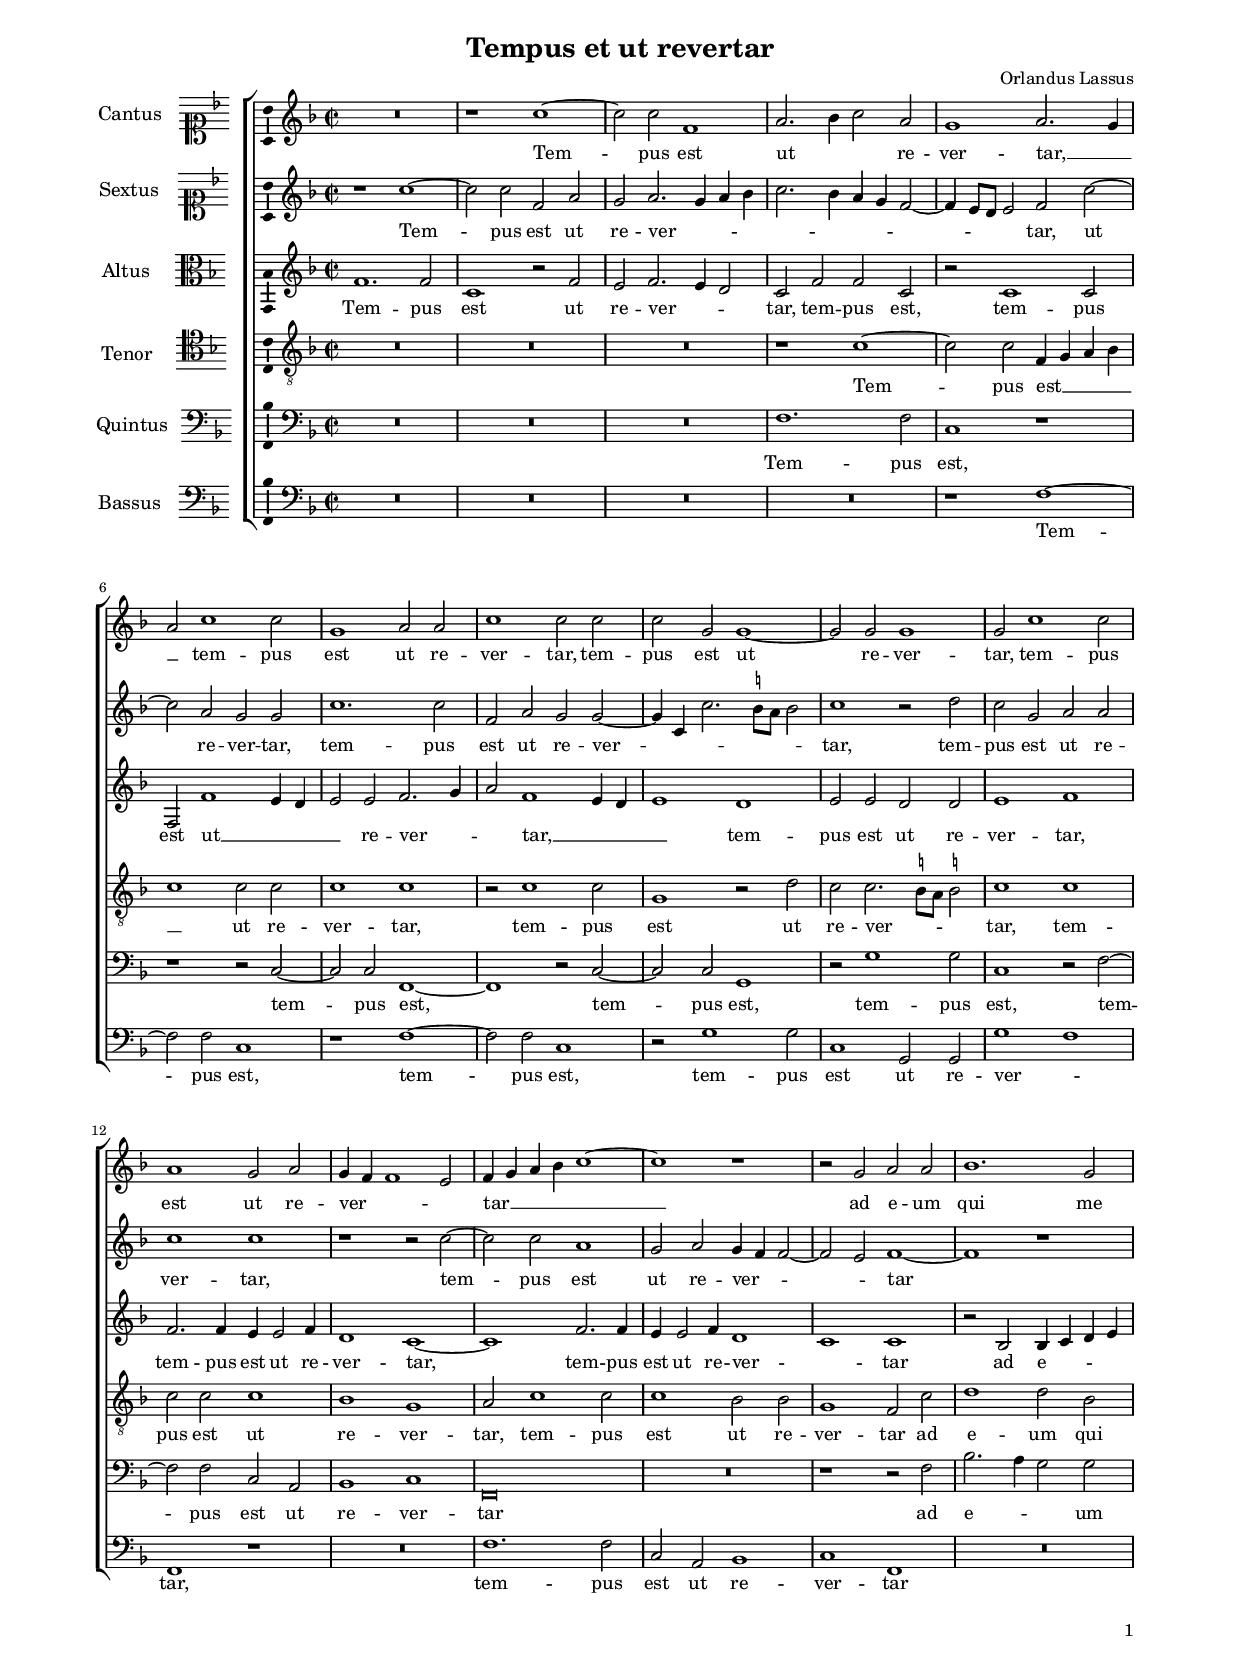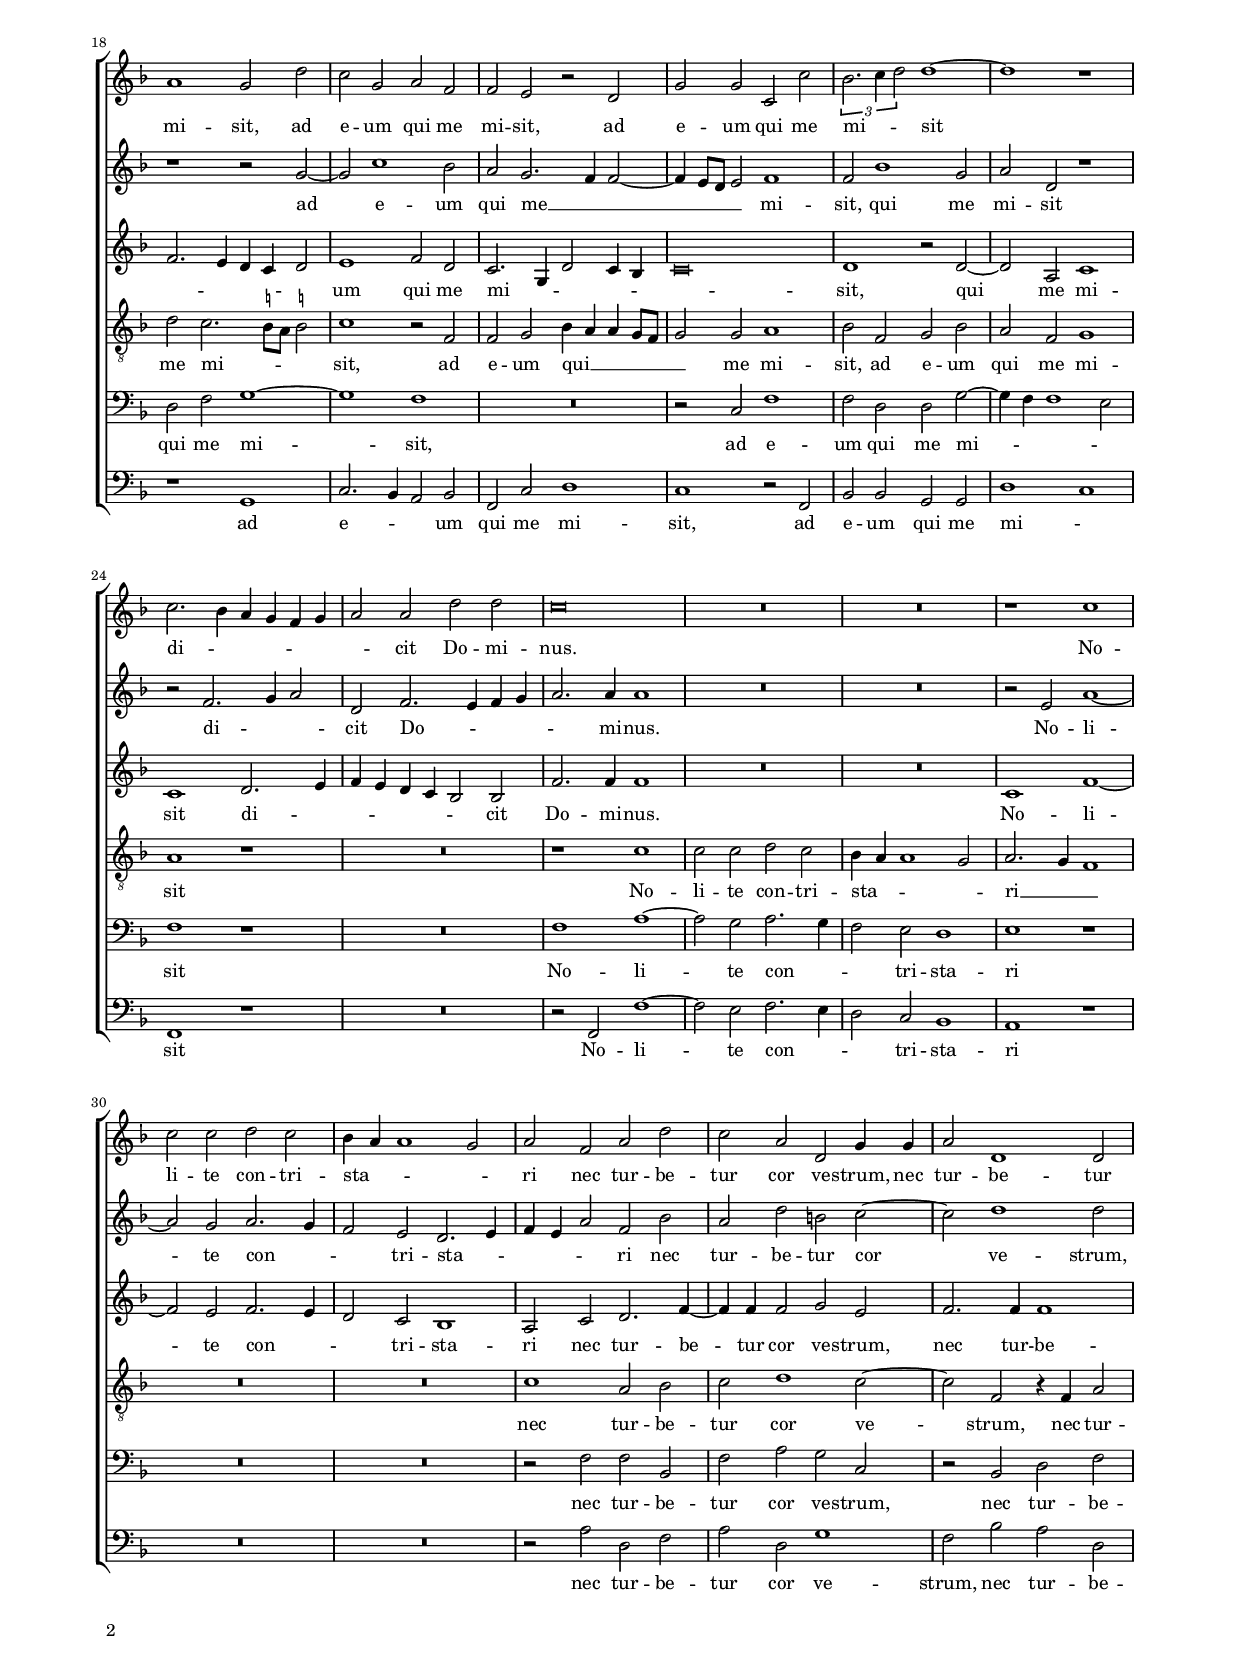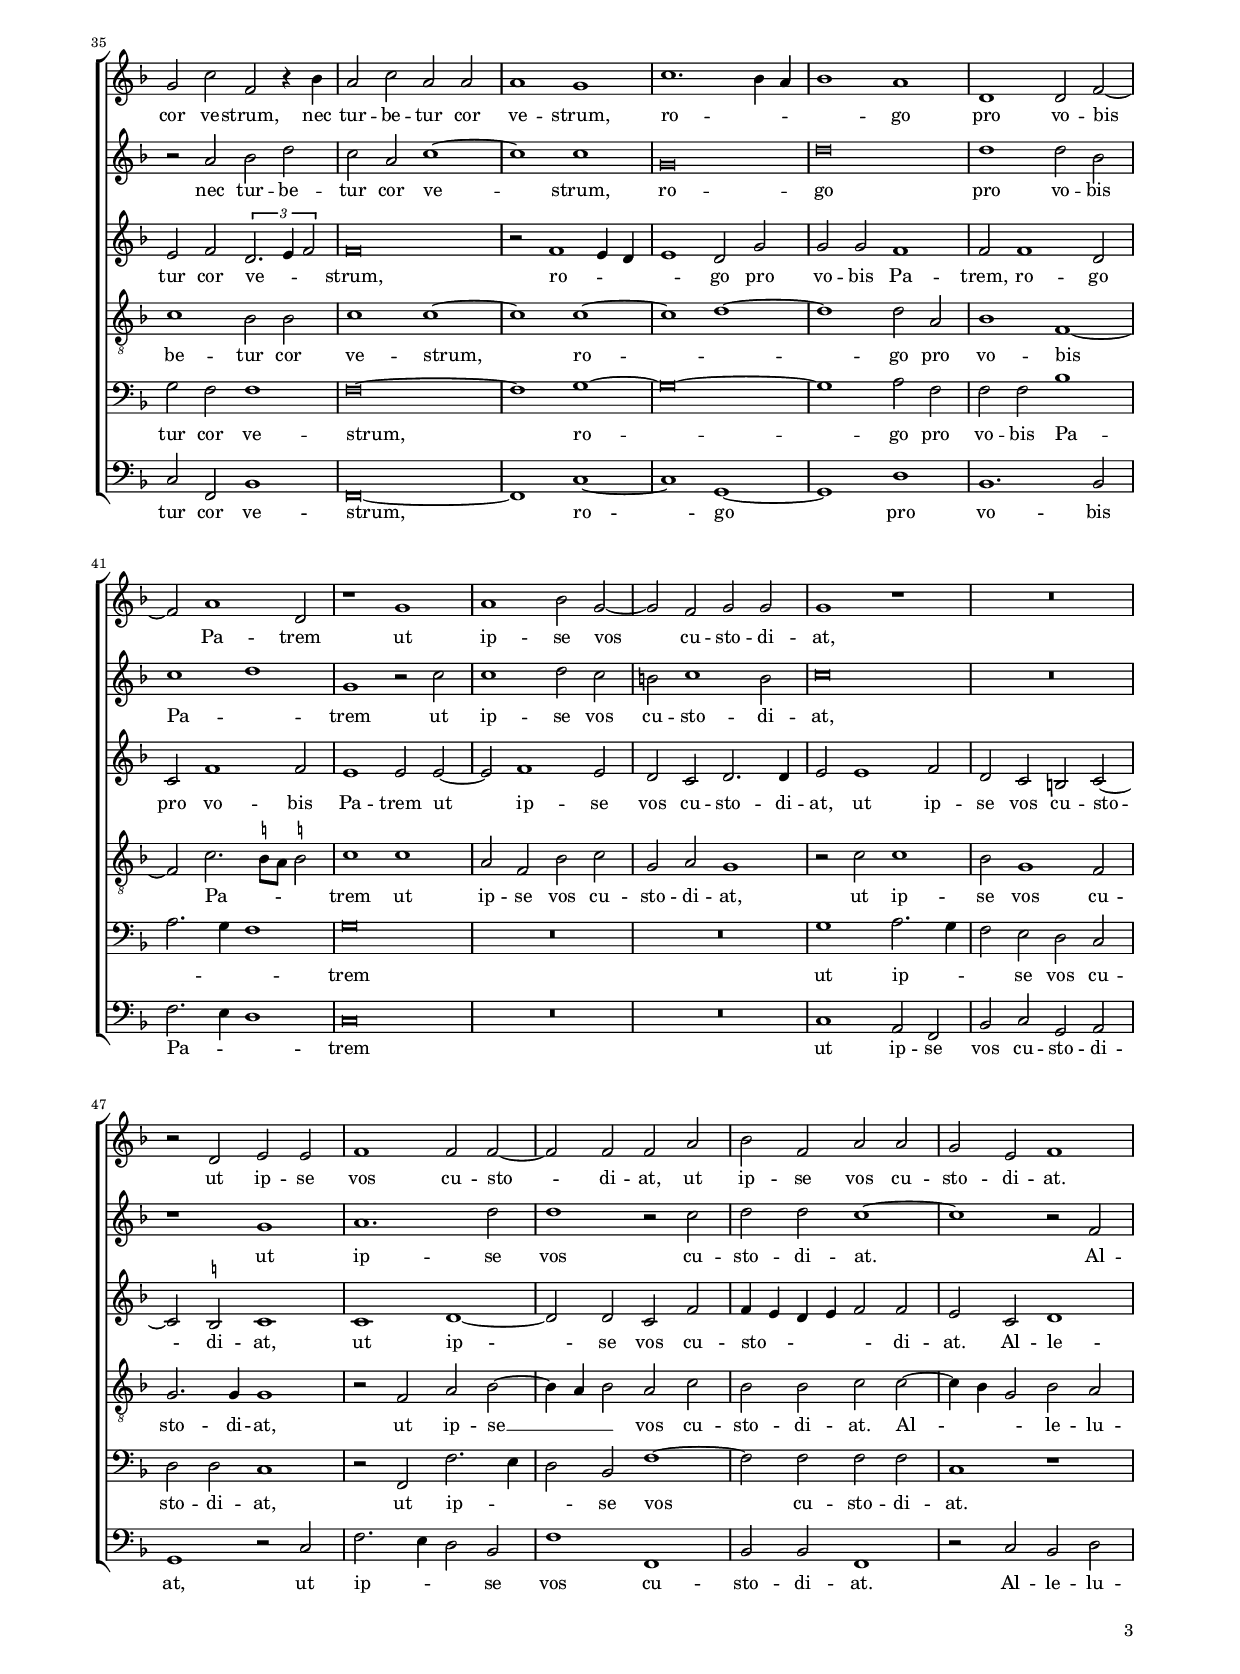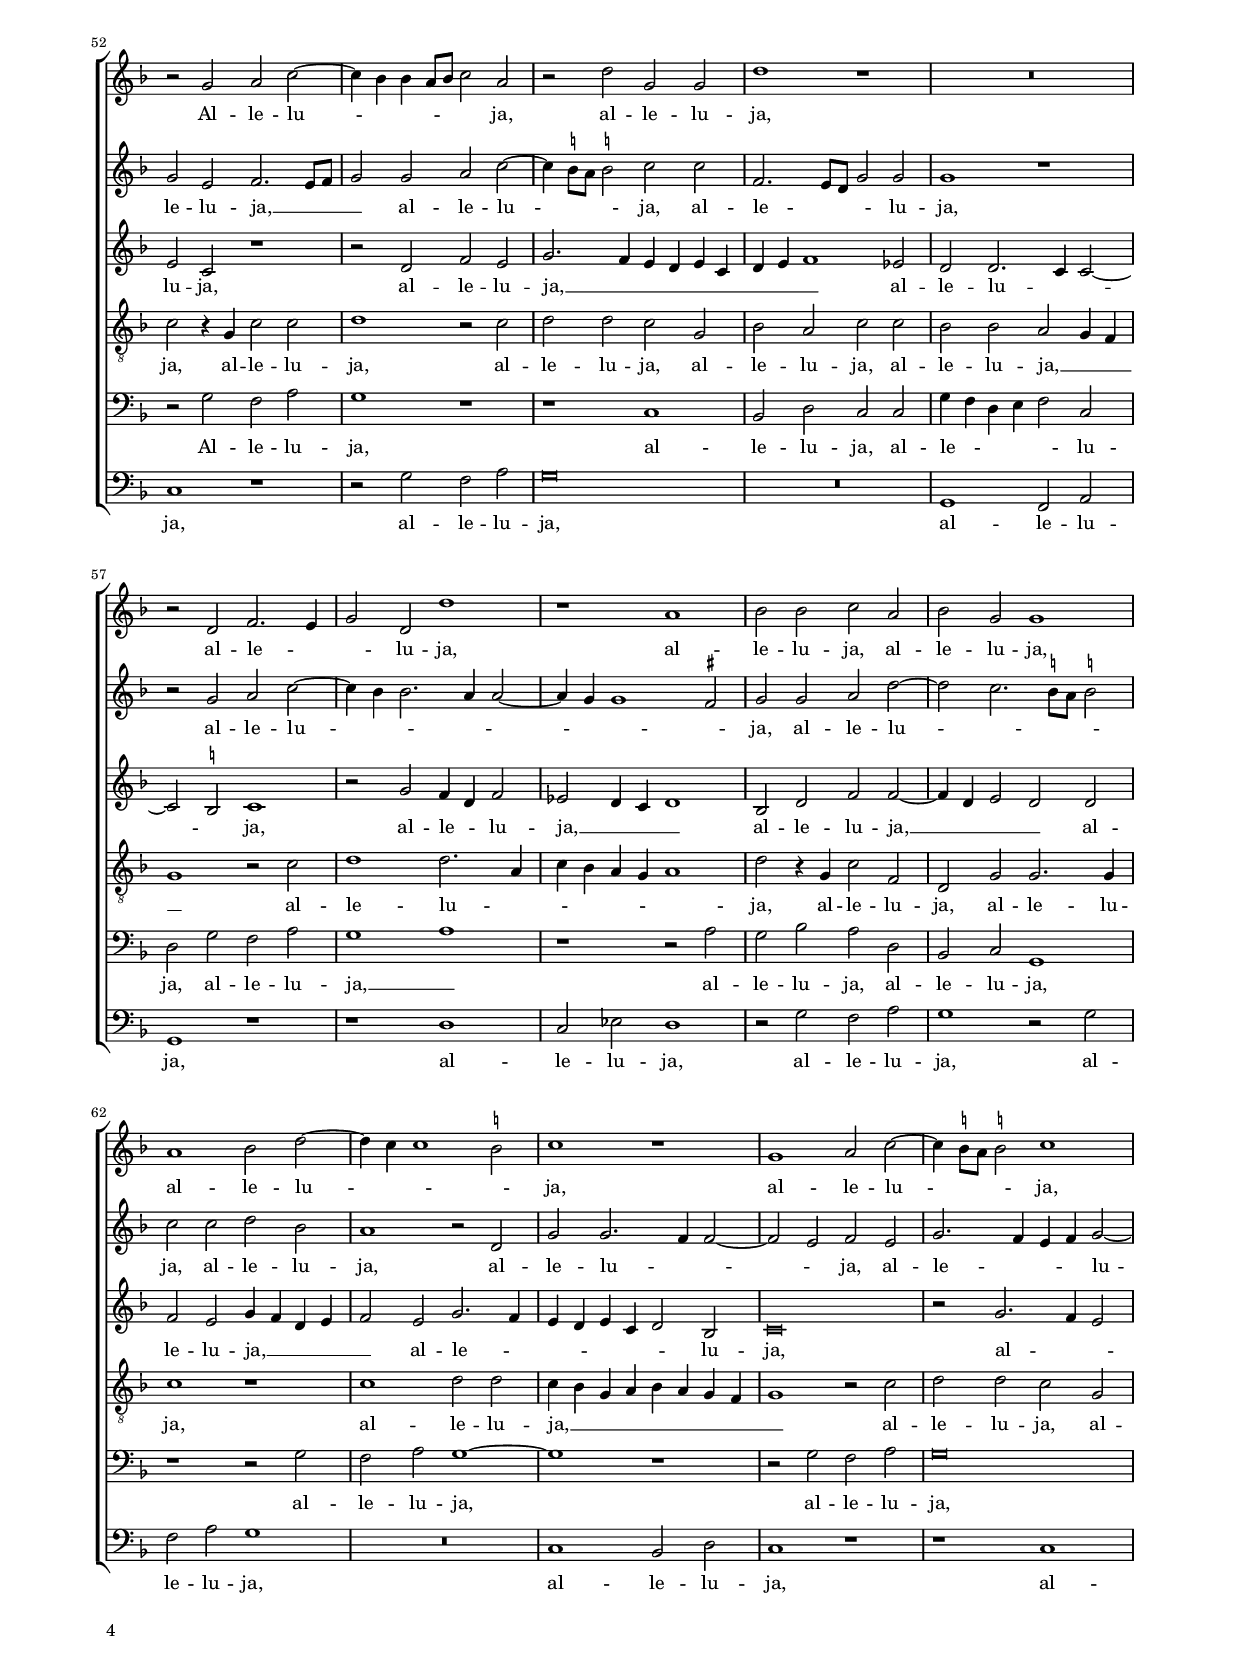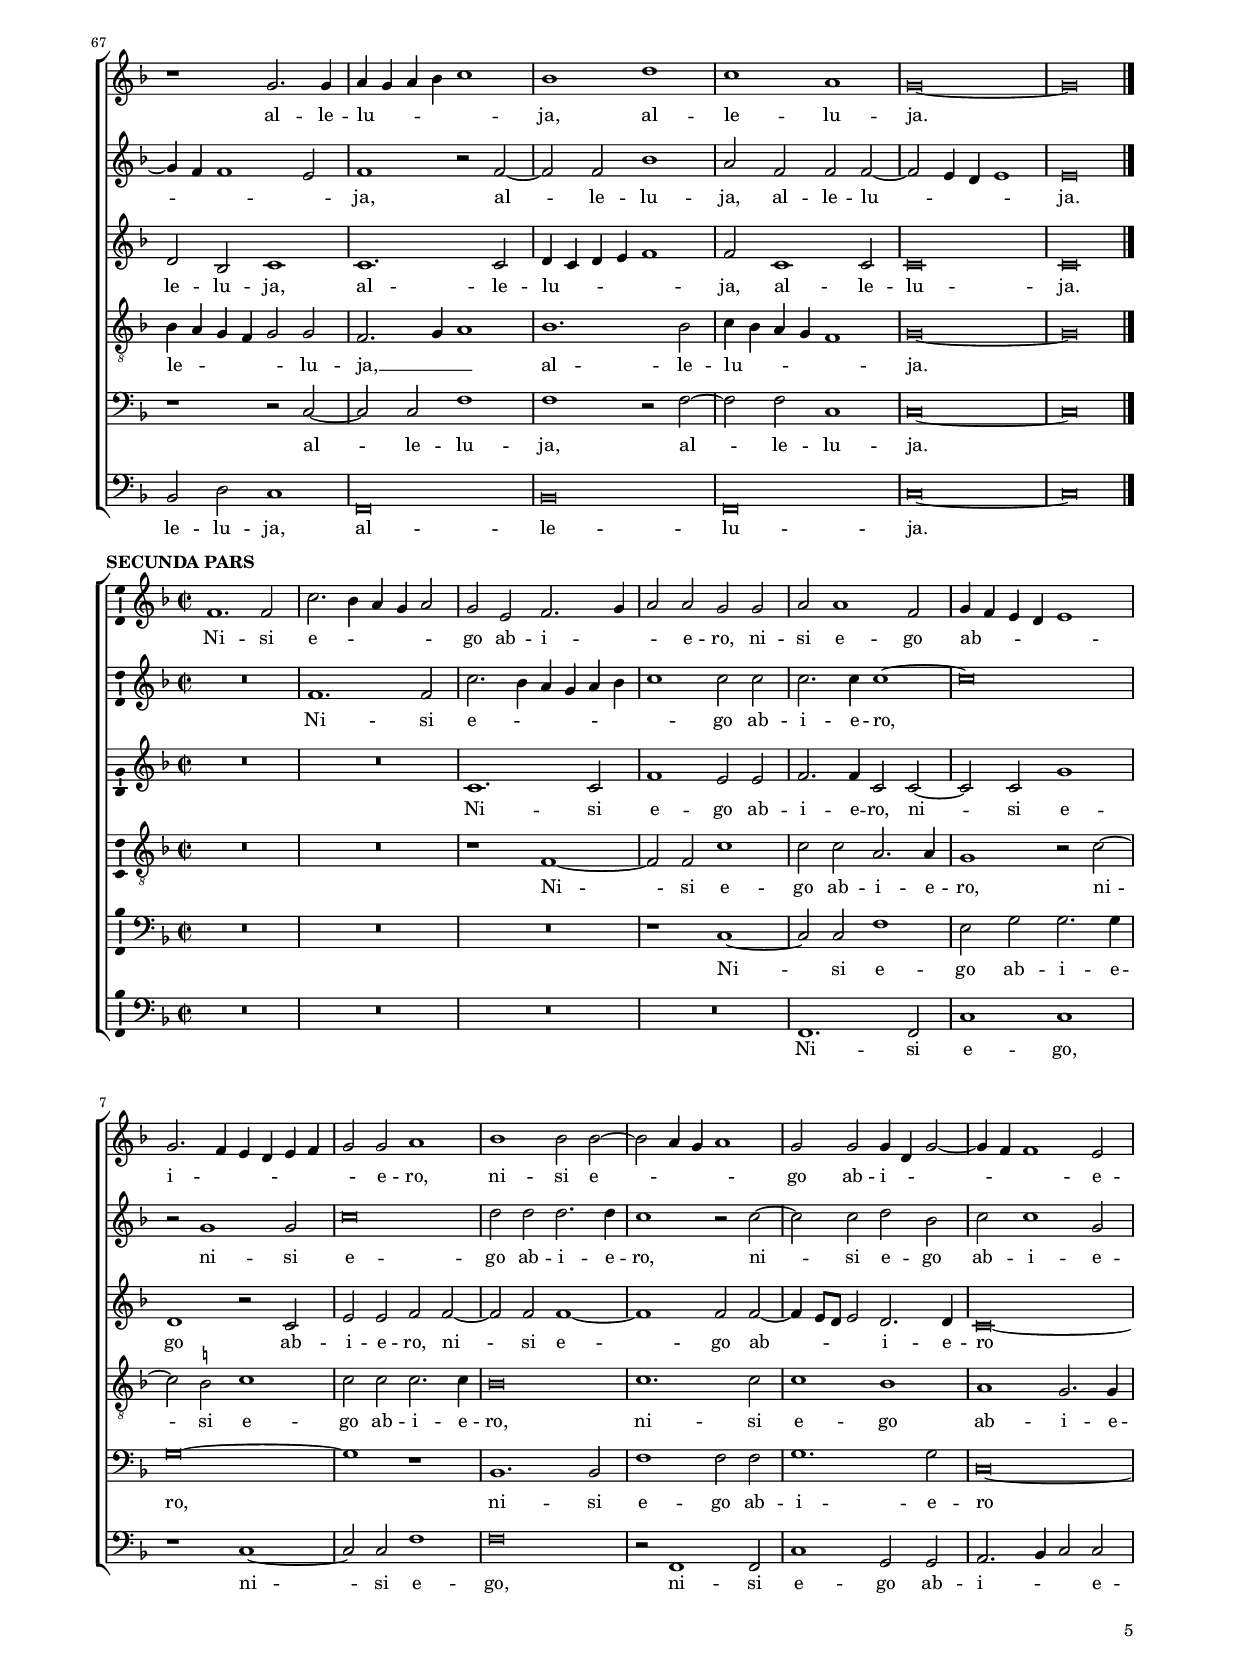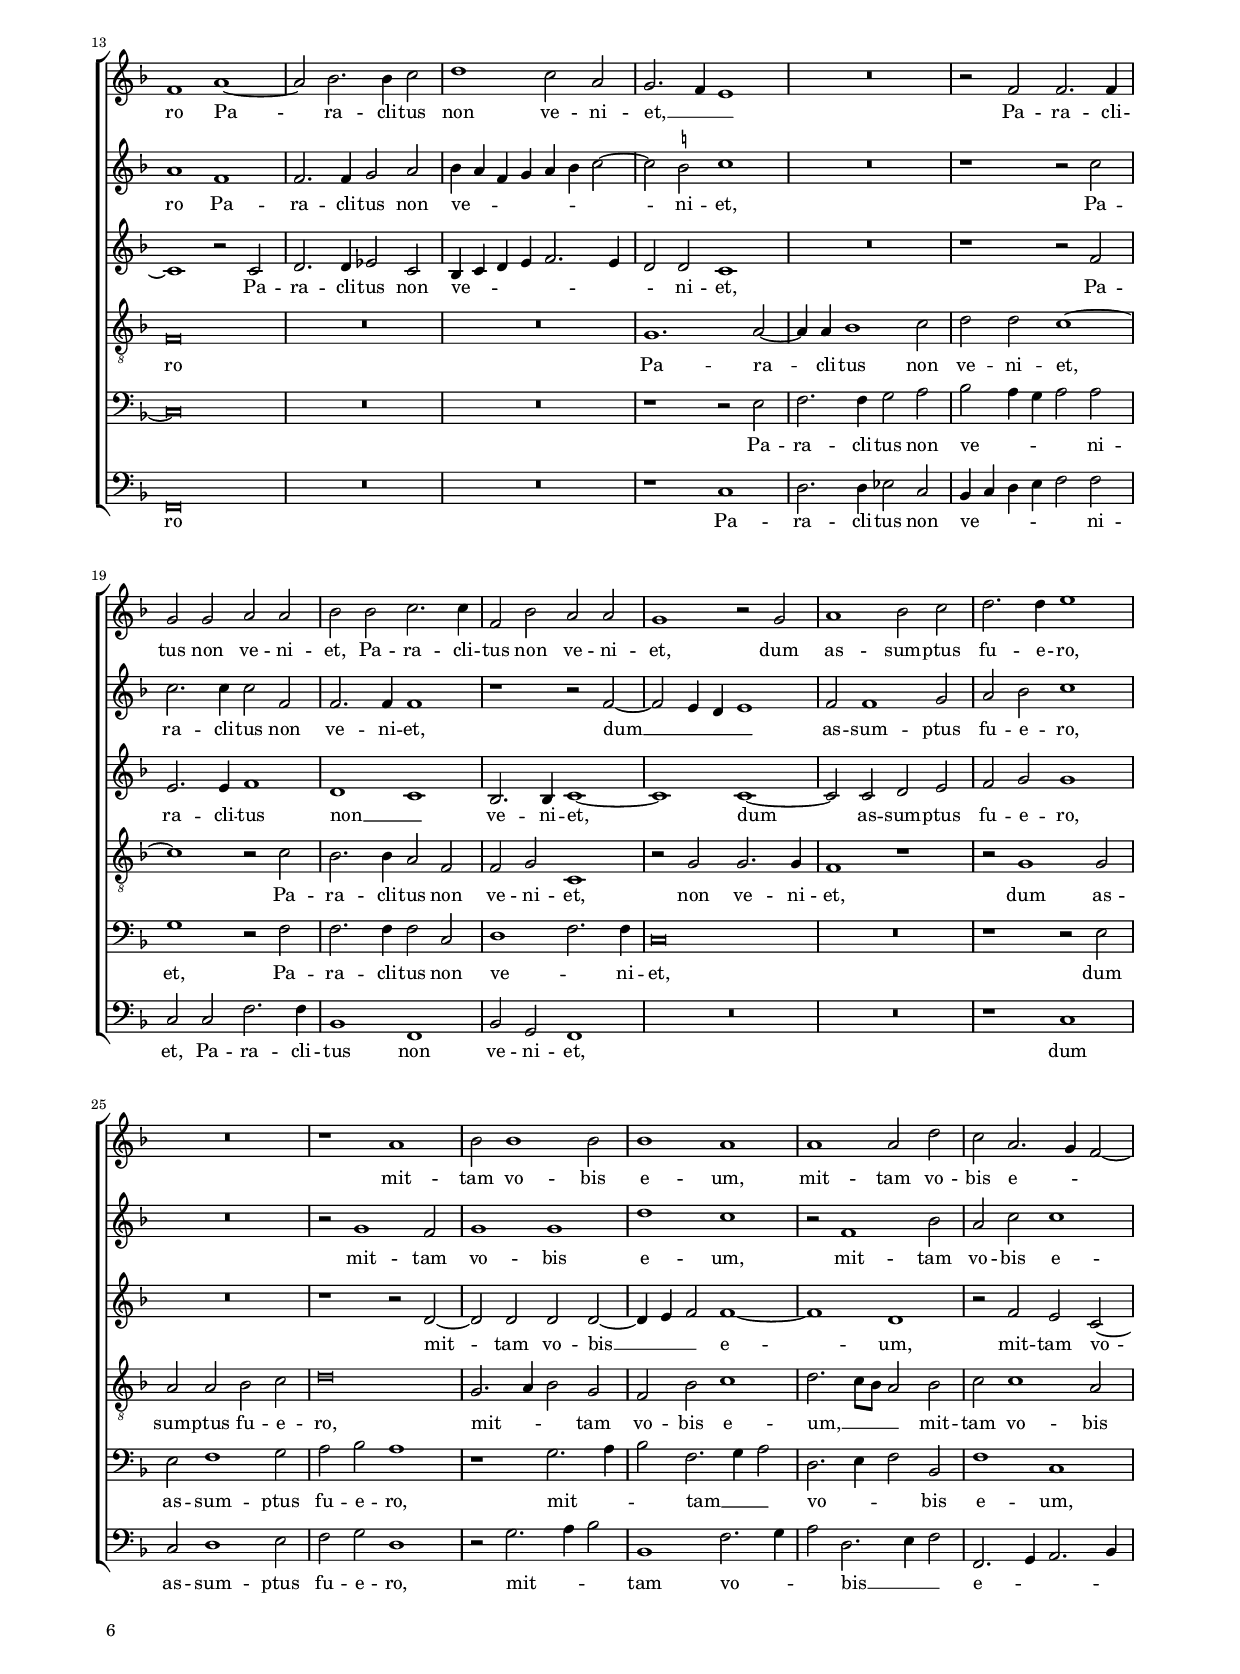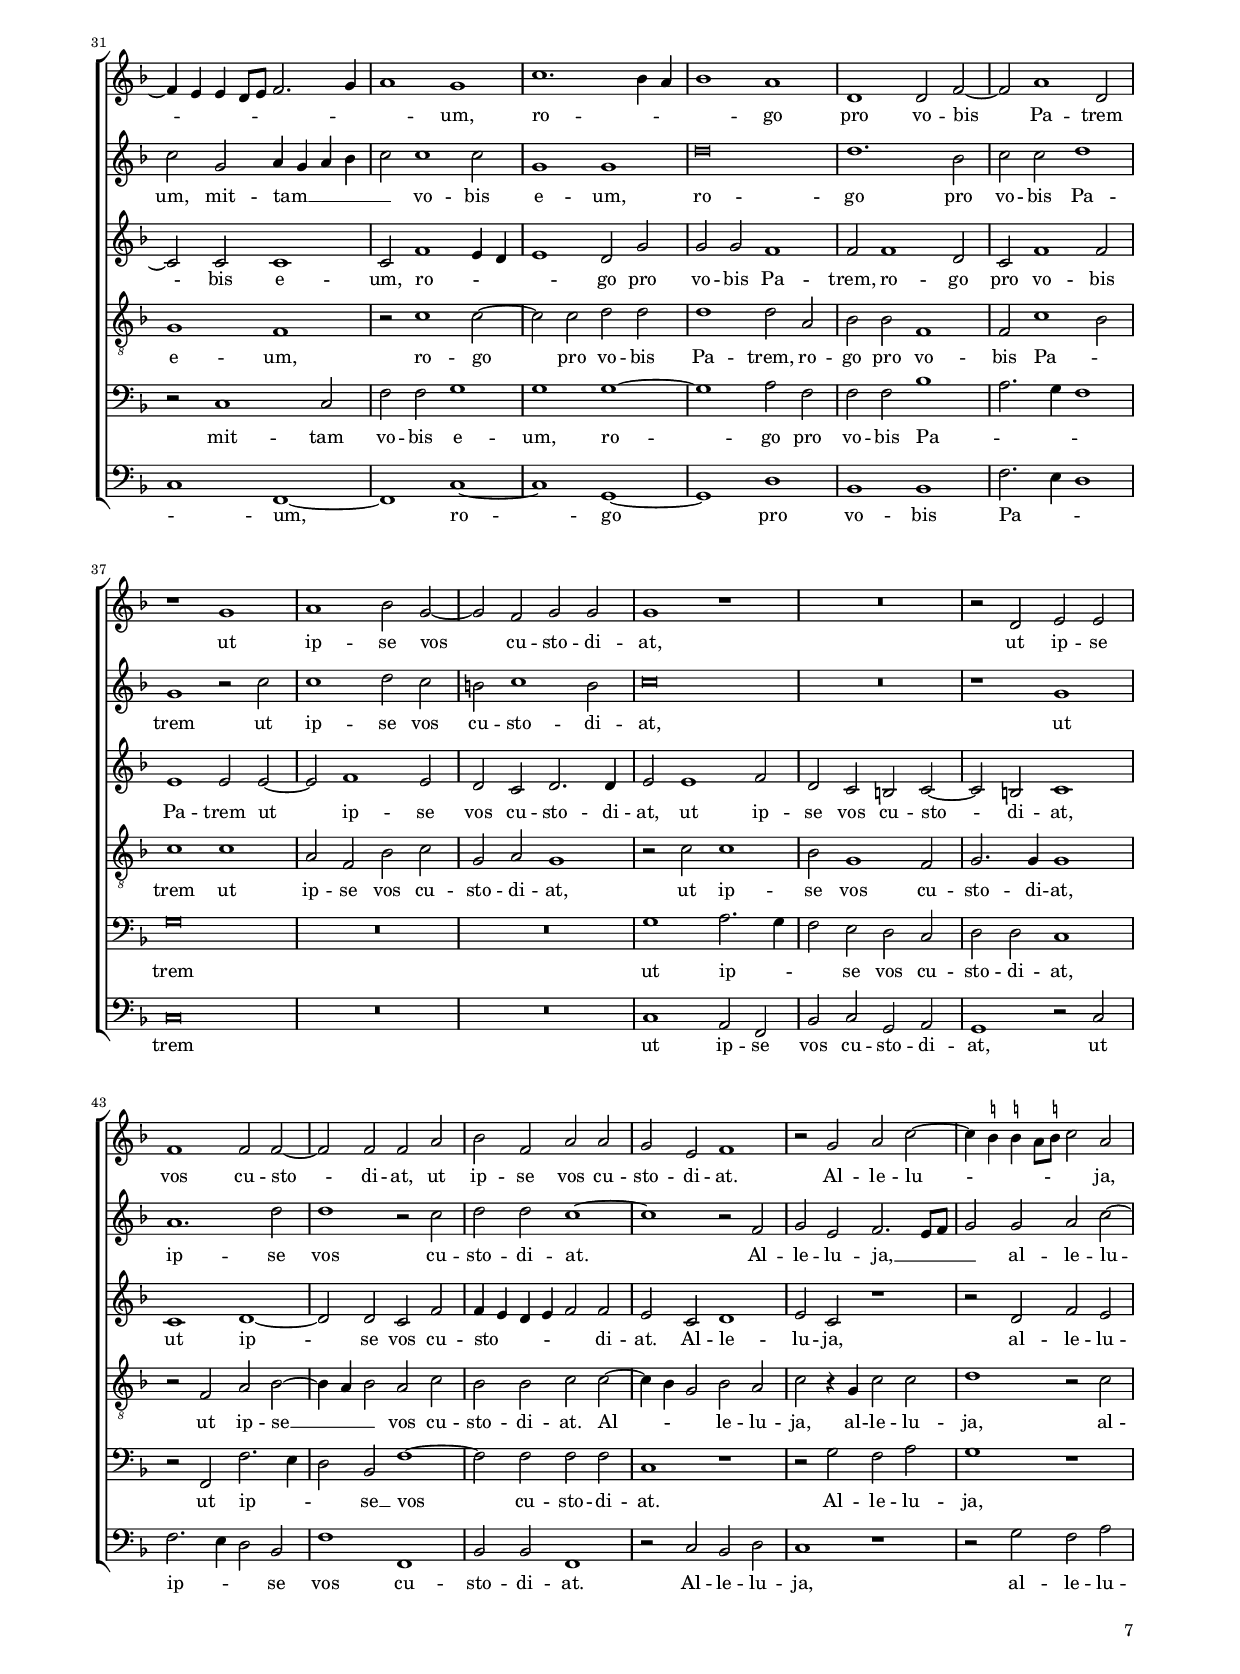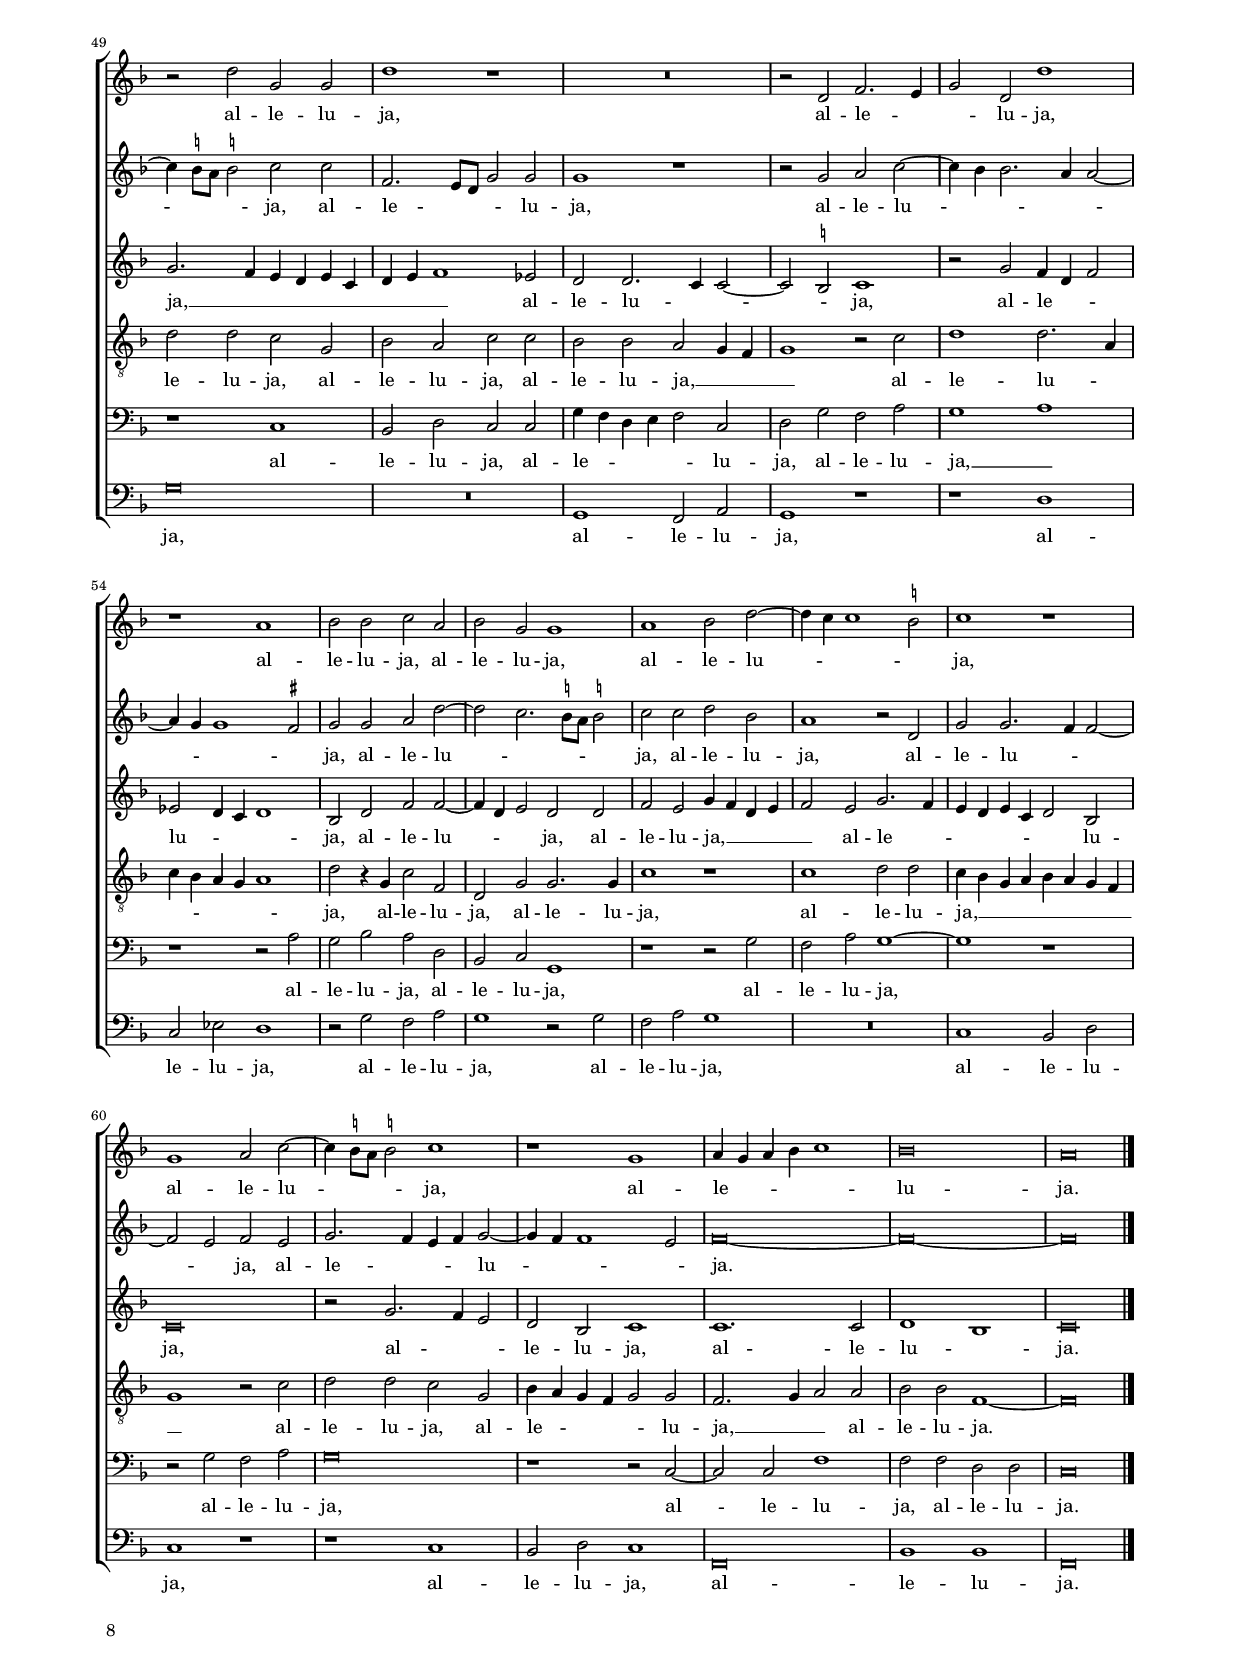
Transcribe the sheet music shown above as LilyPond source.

\header
{
  title="Tempus et ut revertar"
  composer="Orlandus Lassus"
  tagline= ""
}

\version "2.20.0"
\include "deutsch.ly"
#(set-global-staff-size 15)
#(ly:set-option 'point-and-click #f)

	
	ficta = { \once \set suggestAccidentals = ##t }
	
	forget = #(define-music-function (music) (ly:music?) #{
		\accidentalStyle forget
		$music
		\accidentalStyle default
		#})
    
    m = \melisma
    me = \melismaEnd


\paper
	{
    top-margin = 1.5 \cm
	bottom-margin = 1 \cm
	left-margin = 1.8 \cm
	right-margin = 1.8 \cm
	ragged-bottom = ##f
	ragged-last-bottom = ##t
	print-page-number = ##f
	system-system-spacing = #'((basic-distance . 17) (minimum-distance . 14) (padding . 5) (strechability . 250))
    oddFooterMarkup=\markup   \fill-line { "" \fromproperty #'page:page-number-string }
    evenFooterMarkup=\markup  \fill-line { \fromproperty #'page:page-number-string "" }
    last-bottom-spacing = #'((basic-distance . 12) (minimum-distance . 7) (padding . 4))
	systems-per-page = 3
%    page-count = 8
%	min-systems-per-page = 3
	}

global = {
	\key f \major
	\time 2/2 \set Score.measureLength = #(ly:make-moment 2/1)
	\skip 1*144 \bar "|."
	}
	

incipitcantus = \markup { \score {
	{
	\set Staff.instrumentName = \markup { \fontsize #1 "Cantus" }
	\key f \major
	\clef soprano
	s4 \bar ""
	}
	\layout  {
	raggedright = ##t
	indent = 1.6 \cm
	line-width = 2.2 \cm
	\context { \Staff \remove Time_signature_engraver }
	}} \hspace #1 }
	

incipitsextus = \markup { \score {
	{
	\set Staff.instrumentName = \markup { \fontsize #1 "Sextus" }
	\key f \major
	\clef soprano
	s4 \bar ""
	}
	\layout  {
	raggedright = ##t
	indent = 1.6 \cm
	line-width = 2.2 \cm
	\context { \Staff \remove Time_signature_engraver }
	}} \hspace #1 }
      
      
incipitaltus = \markup { \score {
	{
	\set Staff.instrumentName = \markup { \fontsize #1 "Altus" }
	\key f \major
	\clef alto
	s4 \bar ""
	}
	\layout  {
	raggedright = ##t
	indent = 1.6 \cm
	line-width = 2.2 \cm
	\context { \Staff \remove Time_signature_engraver }
	}} \hspace #1 }


incipittenor = \markup { \score {
	{
	\set Staff.instrumentName = \markup { \fontsize #1 "Tenor" }
	\key f \major
	\clef tenor
	s4 \bar ""
	}
	\layout  {
	raggedright = ##t
	indent = 1.6 \cm
	line-width = 2.2 \cm
	\context { \Staff \remove Time_signature_engraver }
	}} \hspace #1 }
      
     
incipitquintus = \markup { \score {
	{
	\set Staff.instrumentName = \markup { \fontsize #1 "Quintus" }
	\key f \major
	\clef bass
	s4 \bar ""
	}
	\layout  {
	raggedright = ##t
	indent = 1.6 \cm
	line-width = 2.2 \cm
	\context { \Staff \remove Time_signature_engraver }
	}} \hspace #1 }
  

incipitbassus = \markup { \score {
	{
	\set Staff.instrumentName = \markup { \fontsize #1 "Bassus" }
	\key f \major
	\clef bass
	s4 \bar ""
	}
	\layout  {
	raggedright = ##t
	indent = 1.6 \cm
	line-width = 2.2 \cm
	\context { \Staff \remove Time_signature_engraver }
	}} \hspace #1 }


cantus = \relative c''
	{
	R\breve
	r1 c~
	c2 c f,1
	a2. \m b4 c2 \me a
%5
	g1 a2. \m g4 |
	a2 \me c1 c2
	g1 a2 a
	c1 c2 c
	c2 g g1~
%10
	g2 g g1 |
	g2 c1 c2
	a1 g2 a
	g4 \m f f1 e2 \me 
	f4 \m g a b c1~
%15
	c1 \me r |
	r2 g a a
	b1. g2
	a1 g2 d'
	c2 g a f
%20
	f2 e r d |
	g2 g c, c'
	\tuplet 3/2 { b2. \m c4 d2 \me } d1~
	d1 r
	c2. \m b4 a g f g
%25
	a2 \me a d d |
	c\breve
	R\breve
	R\breve
	r1 c
%30
	c2 c d c |
	b4 \m a a1 g2 \me 
	a2 f a d
	c2 a d, g4 g
	a2 d,1 d2
%35
	g2 c f, r4 b |
	a2 c a a
	a1 g
	c1. \m b4 a |
	b1 \me a
%40
	d,1 d2 f~ |
	f2 a1 d,2
	r1 g
	a1 b2 g~
	g2 f g g
%45
	g1 r |
	R\breve
	r2 d e e
	f1 f2 f~
	f2 f f a
%50
	b2 f a a |
	g2 e f1
	r2 g a c~
	c4 \m b b a8 b c2 \me a
	r2 d g, g
%55
	d'1 r |
	R\breve
	r2 d, f2. \m e4
	g2 \me d d'1
	r1 a
%60
	b2 b c a |
	b2 g g1
	a1 b2 d~
	d4 \m c c1 \ficta h2 \me 
	c1 r
%65
	g1 a2 c~ |
	c4 \m \stemDown \ficta h8 a \stemNeutral \ficta h!2 \me c1
	r1 g2. g4
	a4 \m g a b c1 \me 
	b1 d
%70
	c1 a |
	g\breve~
	g\breve |
	}
	

sextus = \relative c''
	{
	r1 c~
	c2 c f, a
	g2 a2. \m g4 a b
	c2. b4 a g f2~
%5
	f4 e8 d e2 \me f c'~ |
	c2 a g g
	c1. c2
	f,2 a g g~
	g4 \m c, c'2. \stemDown \ficta h8 a \stemNeutral h2 \me 
%10
	c1 r2 d |
	c2 g a a
	c1 c
	r1 r2 c~
	c2 c a1
%15
	g2 a g4 \m f f2~ |
	f2 e \me f1~
	f1 r
	r1 r2 g~
	g2 c1 b2
%20
	a2 g2. \m f4 f2~ |
	f4 e8 d e2 \me f1
	f2 b1 g2
	a2 d, r1
	r2 f2. \m g4 a2 \me 
%25
	d,2 f2. \m e4 f g |
	a2. \me a4 a1
	R\breve
	R\breve
	r2 e a1~
%30
	a2 g a2. \m g4 |
	f2 \me e d2. \m e4
	f4 e a2 \me f b
	a2 d h c~
	c2 d1 d2
%35
	r2 a b d |
	c2 a c1~
	c1 c
	g\breve
	d'\breve
%40
	d1 d2 b |
	c1 \m d \me 
	g,1 r2 c
	c1 d2 c
	h2 c1 h2
%45
	c\breve |
	R\breve
	r1 g
	a1. d2
	d1 r2 c
%50
	d2 d c1~ |
	c1 r2 f,
	g2 e f2. \m e8 f
	g2 \me g a c~
	c4 \m \stemDown \ficta h8 a \stemNeutral \ficta h!2 \me c c
%55
	f,2. \m e8 d g2 \me g |
	g1 r
	r2 g a c~
	c4 \m b b2. a4 a2~
	a4 g g1 \ficta fis2 \me 
%60
	g2 g a d~ |
	d2 \m c2. \stemDown \ficta h8 a \stemNeutral \ficta h!2 \me 
	c2 c d b
	a1 r2 d,
	g2 g2. \m f4 f2~
%65
	f2 e \me f2 e |
	g2. \m f4 e f \me g2~
	g4 \m f f1 e2 \me 
	f1 r2 f~
	f2 f b1
%70
	a2 f f f~ |
	f2 \m e4 d e1 \me 
	e\breve |
	}

altus = \relative c'
    {
	f1. f2
	c1 r2 f
	e2 f2. \m e4 d2 \me 
	c2 f f c
%5
	r2 c1 c2 |
	f,2 f'1 \m e4 d
	e2 \me e f2. \m g4
	a2 \me f1 \m e4 d
	e1 \me d
%10
	e2 e d d |
	e1 f
	f2. f4 e e2 f4
	d1 c~
	c1 f2. f4
%15
	e4 e2 f4 d1 \m |
	c1 \me c
	r2 b b4 \m c d e
	f2. e4 d c d2 \me 
	e1 f2 d
%20
	c2. \m g4 d'2 c4 b |
	c\breve \me 
	d1 r2 d~
	d2 a c1
	c1 d2. \m e4
%25
	f4 e d c b2 \me b |
	f'2. f4 f1
	R\breve
	R\breve
	c1 f~
%30
	f2 e f2. \m e4 |
	d2 \me c b1
	a2 c d2. f4~
	f4 f f2 g e
	f2. f4 f1
%35
	e2 f \tuplet 3/2 { d2. \m e4 f2 \me } |
	f\breve
	r2 f1 \m e4 d
	e1 \me d2 g
	g2 g f1
%40
	f2 f1 d2 |
	c2 f1 f2
	e1 e2 e~
	e2 f1 e2
	d2 c d2. d4
%45
	e2 e1 f2 |
	d2 c h c~
	c2 \ficta h c1
	c1 d~
	d2 d c f
%50
	f4 \m e d e f2 \me f |
	e2 c d1
	e2 c r1
	r2 d f e
	g2. \m f4 e d e c
%55
	d4 e f1 \me es2 |
	d2 d2. \m c4 c2~
	c2 \ficta h \me c1
	r2 g' f4 \m d \me f2
	es2 \m d4 c d1 \me 
%60
	b2 d f f~ |
	f4 \m d e2 d \me d
	f2 e g4 \m f d e
	f2 \me e g2. \m f4
	e4 d e c d2 \me b
%65
	c\breve |
	r2 g'2. \m f4 e2 \me 
	d2 b c1
	c1. c2
	d4 \m c d e f1 \me 
%70
	f2 c1 c2 |
	c\breve
	c\breve |
	}


tenor = \relative c'
	{
	R\breve
	R\breve
	R\breve
	r1 c~
%5
	c2 c f,4 \m g a b |
	c1 \me c2 c
	c1 c
	r2 c1 c2
	g1 r2 d'
%10
	c2 c2. \m \stemDown \ficta h8 a \stemNeutral \ficta h!2 \me |
	c1 c
	c2 c c1
	b1 g
	a2 c1 c2
%15
	c1 b2 b |
	g1 f2 c'
	d1 d2 b
	d2 c2. \m \stemDown \ficta h8 a \stemNeutral \ficta h!2 \me 
	c1 r2 f,
%20
	f2 g b4 \m a a g8 f |
	g2 \me g a1
	b2 f g b
	a2 f g1
	a1 r
%25
	R\breve |
	r1 c
	c2 c d c
	b4 \m a a1 g2 \me 
	a2. \m g4 f1 \me 
%30
	R\breve |
	R\breve
	c'1 a2 b
	c2 d1 c2~
	c2 f, r4 f a2
%35
	c1 b2 b |
	c1 c~
	c1 c~
	c1 \m d~
	d1 \me d2 a
%40
	b1 f~ |
	f2 c'2. \m \stemDown \ficta h8 a \stemNeutral \ficta h!2 \me 
	c1 c
	a2 f b c
	g2 a g1
%45
	r2 c c1 |
	b2 g1 f2
	g2. g4 g1
	r2 f a b~
	b4 \m a b2 \me a c
%50
	b2 b c c~ |
	c4 \m b g2 \me b a
	c2 r4 g c2 c
	d1 r2 c
	d2 d c g
%55
	b2 a c c |
	b2 b a \m g4 f
	g1 \me r2 c
	d1 d2. \m a4
	c4 b a g a1 \me 
%60
	d2 r4 g, c2 f, |
	d2 g g2. g4
	c1 r
	c1 d2 d
	c4 \m b g a b a g f
%65
	g1 \me r2 c |
	d2 d c g
	b4 \m a g f g2 \me g
	f2. \m g4 a1 \me 
	b1. b2
%70
	c4 \m b a g f1 \me |
	g\breve~
	g\breve |
	}

	
quintus = \relative c
	{
	R\breve
	R\breve
	R\breve
	f1. f2
%5
	c1 r |
	r1 r2 c~
	c2 c f,1~
	f1 r2 c'~
	c2 c g1
%10
	r2 g'1 g2 |
	c,1 r2 f2~
	f2 f c a
	b1 c
	f,\breve
%15
	R\breve |
	r1 r2 f'
	b2. \m a4 g2 \me g
	d2 f g1~
	g1 f
%20
	R\breve |
	r2 c f1
	f2 d d g~
	g4 \m f f1 e2 \me 
	f1 r
%25
	R\breve |
	f1 a~
	a2 g a2. \m g4
	f2 \me e d1
	e1 r
%30
	R\breve |
	R\breve
	r2 f f b,
	f'2 a g c,
	r2 b d f
%35
	g2 f f1 |
	f\breve~
	f1 g~
	g\breve~
	g1 a2 f
%40
	f2 f b1 \m |
	a2. g4 f1 \me 
	g\breve
	R\breve
	R\breve
%45
	g1 a2. \m g4 |
	f2 \me e d c
	d2 d c1
	r2 f, f'2. \m e4
	d2 \me b f'1~
%50
	f2 f f f |
	c1 r
	r2 g' f a
	g1 r
	r1 c,
%55
	b2 d c c |
	g'4 \m f d e f2 \me c
	d2 g f a
	g1 \m a \me 
	r1 r2 a
%60
	g2 b a d, |
	b2 c g1
	r1 r2 g'
	f2 a g1~
	g1 r
%65
	r2 g f a |
	g\breve
	r1 r2 c,~
	c2 c f1
	f1 r2 f~
%70
	f2 f c1 |
	c\breve~
	c\breve |
	}


bassus = \relative c
	{
	R\breve
	R\breve
	R\breve
	R\breve
%5
	r1 f~ |
	f2 f c1
	r1 f~
	f2 f c1
	r2 g'1 g2
%10
	c,1 g2 g |
	g'1 \m f \me 
	f,1 r
	R\breve
	f'1. f2
%15
	c2 a b1 |
	c1 f,
	R\breve
	r1 g
	c2. \m b4 a2 \me b
%20
	f2 c' d1 |
	c1 r2 f,
	b2 b g g
	d'1 \m c \me 
	f,1 r
%25
	R\breve |
	r2 f f'1~
	f2 e f2. \m e4
	d2 \me c b1
	a1 r
%30
	R\breve |
	R\breve
	r2 a' d, f
	a2 d, g1
	f2 b a d,
%35
	c2 f, b1 |
	f\breve~
	f1 c'~
	c1 g~
	g1 d'
%40
	b1. b2 |
	f'2. \m e4 d1 \me 
	c\breve
	R\breve
	R\breve
%45
	c1 a2 f |
	b2 c g a
	g1 r2 c
	f2. \m e4 d2 \me b
	f'1 f,
%50
	b2 b f1 |
	r2 c' b d
	c1 r
	r2 g' f a
	g\breve
%55
	R\breve |
	g,1 f2 a
	g1 r
	r1 d'
	c2 es d1
%60
	r2 g f a |
	g1 r2 g
	f2 a g1
	R\breve
	c,1 b2 d
%65
	c1 r |
	r1 c
	b2 d c1
	f,\breve
	b\breve
%70
	f\breve |
	c'\breve~
	c\breve |
	}
	
lyricscantus = \lyricmode {
	Tem -- pus est ut re -- ver -- tar, __
	tem -- pus est ut re -- ver -- tar,
	tem -- pus est ut re -- ver -- tar,
	tem -- pus est ut re -- ver -- tar __
	ad e -- um qui me mi -- sit,
	ad e -- um qui me mi -- sit,
	ad e -- um qui me mi -- sit
	di -- cit Do -- mi -- nus.
	No -- li -- te con -- tri -- sta -- ri
	nec tur -- be -- tur cor ve -- strum,
	nec tur -- be -- tur cor ve -- strum,
	nec tur -- be -- tur cor ve -- strum,
	ro -- go pro vo -- bis Pa -- trem ut ip -- se vos cu -- sto -- di -- at,
	ut ip -- se vos cu -- sto -- di -- at,
	ut ip -- se vos cu -- sto -- di -- at.
	Al -- le -- lu -- ja,
	al -- le -- lu -- ja,
	al -- le -- lu -- ja,
	al -- le -- lu -- ja,
	al -- le -- lu -- ja,
	al -- le -- lu -- ja,
	al -- le -- lu -- ja,
	al -- le -- lu -- ja,
	al -- le -- lu -- ja.
	}

	
lyricssextus = \lyricmode {
	Tem -- pus est ut re -- ver -- tar,
	ut re -- ver -- tar,
	tem -- pus est ut re -- ver -- tar,
	tem -- pus est ut re -- ver -- tar,
	tem -- pus est ut re -- ver -- tar
	ad e -- um qui me __ mi -- sit,
	qui me mi -- sit
	di -- cit Do -- mi -- nus.
	No -- li -- te con -- tri -- sta -- ri
	nec tur -- be -- tur cor ve -- strum,
	nec tur -- be -- tur cor ve -- strum,
	ro -- go pro vo -- bis Pa -- trem ut ip -- se vos cu -- sto -- di -- at,
	ut ip -- se vos cu -- sto -- di -- at.
	Al -- le -- lu -- ja, __
	al -- le -- lu -- ja,
	al -- le -- lu -- ja,
	al -- le -- lu -- ja,
	al -- le -- lu -- ja,
	al -- le -- lu -- ja,
	al -- le -- lu -- ja,
	al -- le -- lu -- ja,
	al -- le -- lu -- ja,
	al -- le -- lu -- ja.
	}
	
	
lyricsaltus = \lyricmode {
	Tem -- pus est ut re -- ver -- tar,
	tem -- pus est,
	tem -- pus est ut __ re -- ver -- tar, __
	tem -- pus est ut re -- ver -- tar,
	tem -- pus est ut re -- ver -- tar,
	tem -- pus est ut re -- ver -- tar
	ad e -- um qui me mi -- sit,
	qui me mi -- sit
	di -- cit Do -- mi -- nus.
	No -- li -- te con -- tri -- sta -- ri
	nec tur -- be -- tur cor ve -- strum,
	nec tur -- be -- tur cor ve -- strum,
	ro -- go pro vo -- bis Pa -- trem,
	ro -- go pro vo -- bis Pa -- trem ut ip -- se vos cu -- sto -- di -- at,
	ut ip -- se vos cu -- sto -- di -- at,
	ut ip -- se vos cu -- sto -- di -- at.
	Al -- le -- lu -- ja,
	al -- le -- lu -- ja, __
	al -- le -- lu -- ja,
	al -- le -- lu -- ja, __
	al -- le -- lu -- ja, __
	al -- le -- lu -- ja, __
	al -- le -- lu -- ja,
	al -- le -- lu -- ja,
	al -- le -- lu -- ja,
	al -- le -- lu -- ja.
	}
	

lyricstenor = \lyricmode {
	Tem -- pus est __ ut re -- ver -- tar,
	tem -- pus est ut re -- ver -- tar,
	tem -- pus est ut re -- ver -- tar,
	tem -- pus est ut re -- ver -- tar
	ad e -- um qui me mi -- sit,
	ad e -- um qui __ me mi -- sit,
	ad e -- um qui me mi -- sit
	No -- li -- te con -- tri -- sta -- ri __
	nec tur -- be -- tur cor ve -- strum,
	nec tur -- be -- tur cor ve -- strum,
	ro -- go pro vo -- bis Pa -- trem ut ip -- se vos cu -- sto -- di -- at,
	ut ip -- se vos cu -- sto -- di -- at,
	ut ip -- se __ vos cu -- sto -- di -- at.
	Al -- le -- lu -- ja,
	al -- le -- lu -- ja,
	al -- le -- lu -- ja,
	al -- le -- lu -- ja,
	al -- le -- lu -- ja, __
	al -- le -- lu -- ja,
	al -- le -- lu -- ja,
	al -- le -- lu -- ja,
	al -- le -- lu -- ja, __
	al -- le -- lu -- ja,
	al -- le -- lu -- ja, __
	al -- le -- lu -- ja.
	}

	
lyricsquintus = \lyricmode {
	Tem -- pus est,
	tem -- pus est,
	tem -- pus est,
	tem -- pus est,
	tem -- pus est ut re -- ver -- tar
	ad e -- um qui me mi -- sit,
	ad e -- um qui me mi -- sit
	No -- li -- te con -- tri -- sta -- ri
	nec tur -- be -- tur cor ve -- strum,
	nec tur -- be -- tur cor ve -- strum,
	ro -- go pro vo -- bis Pa -- trem ut ip -- se vos cu -- sto -- di -- at,
	ut ip -- se vos cu -- sto -- di -- at.
	Al -- le -- lu -- ja,
	al -- le -- lu -- ja,
	al -- le -- lu -- ja,
	al -- le -- lu -- ja, __
	al -- le -- lu -- ja,
	al -- le -- lu -- ja,
	al -- le -- lu -- ja,
	al -- le -- lu -- ja,
	al -- le -- lu -- ja,
	al -- le -- lu -- ja.
	}
	
	
lyricsbassus = \lyricmode {
	Tem -- pus est,
	tem -- pus est,
	tem -- pus est ut re -- ver -- tar,
	tem -- pus est ut re -- ver -- tar
	ad e -- um qui me mi -- sit,
	ad e -- um qui me mi -- sit
	No -- li -- te con -- tri -- sta -- ri
	nec tur -- be -- tur cor ve -- strum,
	nec tur -- be -- tur cor ve -- strum,
	ro -- go pro vo -- bis Pa -- trem ut ip -- se vos cu -- sto -- di -- at,
	ut ip -- se vos cu -- sto -- di -- at.
	Al -- le -- lu -- ja,
	al -- le -- lu -- ja,
	al -- le -- lu -- ja,
	al -- le -- lu -- ja,
	al -- le -- lu -- ja,
	al -- le -- lu -- ja,
	al -- le -- lu -- ja,
	al -- le -- lu -- ja,
	al -- le -- lu -- ja.
	}
	

\score
{  
	\new ChoirStaff \with { \override StaffGrouper.staff-staff-spacing.basic-distance = #12 }
	<<
	
	\new Staff << \global
	\new Voice="v1" {
		\set Staff.instrumentName=\incipitcantus
		\set Staff.midiInstrument = "reed organ"
		\clef "treble"
		\cantus }
	\new Lyrics \lyricsto "v1" {\lyricscantus }
	>>
	
	
	\new Staff << \global
	\new Voice="v6" {
		\set Staff.instrumentName=\incipitsextus
		\set Staff.midiInstrument = "reed organ"
		\clef "treble" 
		\sextus}
	\new Lyrics \lyricsto "v6" {\lyricssextus }
	>>

	
	\new Staff << \global
	\new Voice="v2" {
		\set Staff.instrumentName=\incipitaltus
		\set Staff.midiInstrument = "reed organ"
		\clef "treble" 
		\altus}
	\new Lyrics \lyricsto "v2" {\lyricsaltus }
	>>

	
	\new Staff << \global
	\new Voice="v3" {
		\set Staff.instrumentName=\incipittenor
		\set Staff.midiInstrument = "reed organ"
		\clef "G_8"
		\tenor }
	\new Lyrics \lyricsto "v3" {\lyricstenor }
	>>
	
	
	\new Staff << \global
	\new Voice="v5" {
		\set Staff.instrumentName=\incipitquintus
		\set Staff.midiInstrument = "reed organ"
		\clef "bass"
		\quintus}
	\new Lyrics \lyricsto "v5" {\lyricsquintus }
	>>
	
	
	\new Staff << \global
	\new Voice="v4" {
		\set Staff.instrumentName=\incipitbassus
		\set Staff.midiInstrument = "reed organ"
		\clef "bass" 
		\bassus }
	\new Lyrics \lyricsto "v4" {\lyricsbassus}
	>>
	
	>>
		
	\layout
	{
	indent = 2.5 \cm
	\context { \Staff \override TimeSignature.break-visibility = #end-of-line-invisible }
%	\context { \Staff \override InstrumentName.X-offset = #'-25 }
    \context { \Staff \consists "Ambitus_engraver" }
	\context { \Score \override BarNumber.padding = #2 }
	\context { \Voice \override NoteHead.style = #'baroque }
	}
	
\midi
	{
    	\tempo 2 = 90
	}
	
}

%%%%%%%%%%%%%%%%%%%%  PARS SECUNDA


global = {
	\key f \major
	\time 2/2 \set Score.measureLength = #(ly:make-moment 2/1)
	\skip 1*130 \bar "|."
	}

	
cantus = \relative c''
	{
	f,1. f2
	c'2. \m b4 a g a2 \me 
	g2 e f2. \m g4
	a2 \me a g g
%5
	a2 a1 f2 |
	g4 \m f e d e1 \me 
	g2. \m f4 e d e f
	g2 \me g a1
	b1 b2 b~
%10
	b2 \m a4 g a1 \me |
	g2 g g4 \m d g2~
	g4 f f1 \me e2
	f1 a~
	a2 b2. b4 c2
%15
	d1 c2 a |
	g2. \m f4 e1 \me 
	R\breve
	r2 f f2. f4
	g2 g a a
%20
	b2 b c2. c4 |
	f,2 b a a
	g1 r2 g
	a1 b2 c
	d2. d4 e1
%25
	R\breve |
	r1 a,
	b2 b1 b2
	b1 a
	a1 a2 d
%30
	c2 a2. \m g4 f2~ |
	f4 e e d8 e f2. g4
	a1 \me g
	c1. \m b4 a
	b1 \me a
%35
	d,1 d2 f~ |
	f2 a1 d,2
	r1 g
	a1 b2 g~
	g2 f g g
%40
	g1 r |
	R\breve
	r2 d e e
	f1 f2 f~
	f2 f f a
%45
	b2 f a a |
	g2 e f1
	r2 g a c~
	c4 \m \ficta h \ficta h! \stemDown a8 \ficta h! \stemNeutral c2 \me a
	r2 d g, g
%50
	d'1 r |
	R\breve
	r2 d, f2. \m e4
	g2 \me d d'1
	r1 a
%55
	b2 b c a |
	b2 g g1
	a1 b2 d~
	d4 \m c c1 \ficta h2 \me 
	c1 r
%60
	g1 a2 c~ |
	c4 \m \stemDown \ficta h8 a \stemNeutral \ficta h!2 \me c1
	r1 g
	a4 \m g a b c1 \me 
	b\breve
%65
	a\breve |
	}
	

sextus = \relative c''
	{
	R\breve
	f,1. f2
	c'2. \m b4 a g a b
	c1 \me c2 c
%5
	c2. c4 c1~ |
	c\breve
	r2 g1 g2
	c\breve
	d2 d d2. d4
%10
	c1 r2 c~ |
	c2 c d b
	c2 c1 g2
	a1 f
	f2. f4 g2 a
%15
	b4 \m a f g a b c2~ |
	c2 \me \ficta h c1
	R\breve
	r1 r2 c
	c2. c4 c2 f,
%20
	f2. f4 f1 |
	r1 r2 f~
	f2 \m e4 d e1 \me 
	f2 f1 g2
	a2 b c1
%25
	R\breve |
	r2 g1 f2
	g1 g
	d'1 c
	r2 f,1 b2
%30
	a2 c c1 |
	c2 g a4 \m g a b
	c2 \me c1 c2
	g1 g
	d'\breve
%35
	d1. b2 |
	c2 c d1
	g,1 r2 c
	c1 d2 c
	h2 c1 h2
%40
	c\breve |
	R\breve
	r1 g
	a1. d2
	d1 r2 c
%45
	d2 d c1~ |
	c1 r2 f,
	g2 e f2. \m e8 f
	g2 \me g a c~
	c4 \m \stemDown \ficta h8 a \stemNeutral \ficta h!2 \me c2 c
%50
	f,2. \m e8 d g2 \me g |
	g1 r
	r2 g a c~
	c4 \m b b2. a4 a2~
	a4 g g1 \ficta fis2 \me 
%55
	g2 g a d~ |
	d2 \m c2. \stemDown \ficta h8 a \stemNeutral \ficta h!2 \me 
	c2 c d b
	a1 r2 d,
	g2 g2. \m f4 f2~
%60
	f2 e \me f e |
	g2. \m f4 e f \me g2~
	g4 \m f f1 e2 \me 
	f\breve~
	f\breve~
%65
	f\breve |
	}

altus = \relative c'
    {
	R\breve
	R\breve
	c1. c2
	f1 e2 e
%5
	f2. f4 c2 c~ |
	c2 c g'1
	d1 r2 c
	e2 e f f~
	f2 f f1~
%10
	f1 f2 f~ |
	f4 \m e8 d e2 \me d2. d4
	c\breve~
	c1 r2 c
	d2. d4 es2 c
%15
	b4 \m c d e f2. e4 |
	d2 \me d c1
	R\breve
	r1 r2 f
	e2. e4 f1
%20
	d1 \m c \me |
	b2. b4 c1~
	c1 c~
	c2 c d e
	f2 g g1
%25
	R\breve |
	r1 r2 d~
	d2 d d d~
	d4 \m e f2 \me f1~
	f1 d
%30
	r2 f e c~ |
	c2 c c1
	c2 f1 \m e4 d
	e1 \me d2 g
	g2 g f1
%35
	f2 f1 d2 |
	c2 f1 f2
	e1 e2 e~
	e2 f1 e2
	d2 c d2. d4
%40
	e2 e1 f2 |
	d2 c h c~
	c2 h c1
	c1 d~
	d2 d c f
%45
	f4 \m e d e f2 \me f |
	e2 c d1
	e2 c r1
	r2 d f e
	g2. \m f4 e d e c
%50
	d4 e f1 \me es2 |
	d2 d2. \m c4 c2~
	c2 \ficta h \me c1
	r2 g' f4 \m d f2 \me 
	es2 \m d4 c d1 \me 
%55
	b2 d f f~ |
	f4 \m d e2 \me d d
	f2 e g4 \m f d e
	f2 \me e g2. \m f4
	e4 d e c d2 \me b
%60
	c\breve |
	r2 g'2. \m f4 e2 \me 
	d2 b c1
	c1. c2
	d1 \m b \me 
%65
	c\breve |
	}


tenor = \relative c'
	{
	R\breve
	R\breve
	r1 f,~
	f2 f c'1
%5
	c2 c a2. a4 |
	g1 r2 c~
	c2 \ficta h c1
	c2 c c2. c4
	b\breve
%10
	c1. c2 |
	c1 b
	a g2. g4
	f\breve
	R\breve
%15
	R\breve |
	g1. a2~
	a4 a b1 c2
	d2 d c1~
	c1 r2 c
%20
	b2. b4 a2 f |
	f2 g c,1
	r2 g' g2. g4
	f1 r
	r2 g1 g2
%25
	a2 a b c |
	d\breve
	g,2. \m a4 b2 \me g
	f2 b c1
	d2. \m c8 b a2 \me b
%30
	c2 c1 a2 |
	g1 f
	r2 c'1 c2~
	c2 c d d
	d1 d2 a
%35
	b2 b f1
	f2 c'1 \m b2 \me 
	c1 c
	a2 f b c
	g2 a g1
%40
	r2 c c1 |
	b2 g1 f2
	g2. g4 g1
	r2 f a b~
	b4 \m a b2 \me a c
%45
	b2 b c c~ |
	c4 \m b g2 \me b a
	c2 r4 g c2 c
	d1 r2 c
	d2 d c g
%50
	b2 a c c |
	b2 b a \m g4 f
	g1 \me r2 c
	d1 d2. \m a4
	c4 b a g a1 \me 
%55
	d2 r4 g, c2 f, |
	d2 g g2. g4
	c1 r
	c1 d2 d
	c4 \m b g a b a g f
%60
	g1 \me r2 c |
	d2 d c g
	b4 \m a g f g2 \me g
	f2. \m g4 a2 \me a
	b2 b f1~
%65
	f\breve |
	}

	
quintus = \relative c
	{
	R\breve
	R\breve
	R\breve
	r1 c~
%5
	c2 c f1 |
	e2 g g2. g4
	g\breve~
	g1 r
	b,1. b2
%10
	f'1 f2 f |
	g1. g2
	c,\breve~
	c\breve
	R\breve
%15
	R\breve |
	r1 r2 e
	f2. f4 g2 a
	b2 \m a4 g a2 \me a
	g1 r2 f
%20
	f2. f4 f2 c |
	d1 \m f2. \me f4
	c\breve
	R\breve
	r1 r2 e
%25
	e2 f1 g2 |
	a2 b a1
	r1 g2. \m a4
	b2 \me f2. \m g4 a2 \me 
	d,2. \m e4 f2 \me b,
%30
	f'1 c |
	r2 c1 c2
	f2 f g1
	g1 g~
	g1 a2 f
%35
	f2 f b1 \m |
	a2. g4 f1 \me 
	g\breve
	R\breve
	R\breve
%40
	g1 a2. \m g4
	f2 \me e d c
	d2 d c1
	r2 f, f'2. \m e4
	d2 \me b f'1~
%45
	f2 f f f |
	c1 r
	r2 g' f a
	g1 r
	r1 c,
%50
	b2 d c c |
	g'4 \m f d e f2 \me c
	d2 g f a
	g1 \m a \me 
	r1 r2 a
%55
	g2 b a d, |
	b2 c g1
	r1 r2 g'
	f2 a g1~
	g1 r
%60
	r2 g f a |
	g\breve
	r1 r2 c,~
	c2 c f1
	f2 f d d
%65
	c\breve |
	}


bassus = \relative c
	{
	R\breve
	R\breve
	R\breve
	R\breve
%5
	f,1. f2
	c'1 c
	r1 c~
	c2 c f1
	f\breve
%10
	r2 f,1 f2 |
	c'1 g2 g
	a2. \m b4 c2 \me c
	f,\breve
	R\breve
%15
	R\breve |
	r1 c'
	d2. d4 es2 c
	b4 \m c d e f2 \me f
	c2 c f2. f4
%20
	b,1 f |
	b2 g f1
	R\breve
	R\breve
	r1 c'
%25
	c2 d1 e2 |
	f2 g d1
	r2 g2. \m a4 b2 \me 
	b,1 f'2. \m g4
	a2 \me d,2. \m e4 f2 \me 
%30
	f,2. \m g4 a2. b4 |
	c1 \me f,~
	f1 c'~
	c1 g~
	g1 d'
%35
	b1 b |
	f'2. \m e4 d1 \me 
	c\breve
	R\breve
	R\breve
%40
	c1 a2 f |
	b2 c g a
	g1 r2 c
	f2. \m e4 d2 \me b
	f'1 f,
%45
	b2 b f1 |
	r2 c' b d
	c1 r
	r2 g' f a
	g\breve
%50
	R\breve |
	g,1 f2 a
	g1 r
	r1 d'
	c2 es d1
%55
	r2 g f a |
	g1 r2 g
	f2 a g1
	R\breve
	c,1 b2 d
%60
	c1 r |
	r1 c
	b2 d c1
	f,\breve
	b1 b
%65
	f\breve |
	}
	
lyricscantus = \lyricmode {
	Ni -- si e -- go ab -- i -- e -- ro,
	ni -- si e -- go ab -- i -- e -- ro,
	ni -- si e -- go ab -- i -- e -- ro
	Pa -- ra -- cli -- tus non ve -- ni -- et, __
	Pa -- ra -- cli -- tus non ve -- ni -- et,
	Pa -- ra -- cli -- tus non ve -- ni -- et,
	dum as -- sum -- ptus fu -- e -- ro,
	mit -- tam vo -- bis e -- um,
	mit -- tam vo -- bis e -- um,
	ro -- go pro vo -- bis Pa -- trem ut ip -- se vos cu -- sto -- di -- at,
	ut ip -- se vos cu -- sto -- di -- at,
	ut ip -- se vos cu -- sto -- di -- at.
	Al -- le -- lu -- ja,
	al -- le -- lu -- ja,
	al -- le -- lu -- ja,
	al -- le -- lu -- ja,
	al -- le -- lu -- ja,
	al -- le -- lu -- ja,
	al -- le -- lu -- ja,
	al -- le -- lu -- ja.
	}

	
lyricssextus = \lyricmode {
	Ni -- si e -- go ab -- i -- e -- ro,
	ni -- si e -- go ab -- i -- e -- ro,
	ni -- si e -- go ab -- i -- e -- ro
	Pa -- ra -- cli -- tus non ve -- ni -- et,
	Pa -- ra -- cli -- tus non ve -- ni -- et,
	dum __ as -- sum -- ptus fu -- e -- ro,
	mit -- tam vo -- bis e -- um,
	mit -- tam vo -- bis e -- um,
	mit -- tam __ vo -- bis e -- um,
	ro -- go pro vo -- bis Pa -- trem ut ip -- se vos cu -- sto -- di -- at,
	ut ip -- se vos cu -- sto -- di -- at.
	Al -- le -- lu -- ja, __
	al -- le -- lu -- ja,
	al -- le -- lu -- ja,
	al -- le -- lu -- ja,
	al -- le -- lu -- ja,
	al -- le -- lu -- ja,
	al -- le -- lu -- ja,
	al -- le -- lu -- ja.
	}
	
	
lyricsaltus = \lyricmode {
	Ni -- si e -- go ab -- i -- e -- ro,
	ni -- si e -- go ab -- i -- e -- ro,
	ni -- si e -- go ab -- i -- e -- ro
	Pa -- ra -- cli -- tus non ve -- ni -- et,
	Pa -- ra -- cli -- tus non __ ve -- ni -- et,
	dum as -- sum -- ptus fu -- e -- ro,
	mit -- tam vo -- bis __ e -- um,
	mit -- tam vo -- bis e -- um,
	ro -- go pro vo -- bis Pa -- trem,
	ro -- go pro vo -- bis Pa -- trem ut ip -- se vos cu -- sto -- di -- at,
	ut ip -- se vos cu -- sto -- di -- at,
	ut ip -- se vos cu -- sto -- di -- at.
	Al -- le -- lu -- ja,
	al -- le -- lu -- ja, __
	al -- le -- lu -- ja,
	al -- le -- lu -- ja,
	al -- le -- lu -- ja,
	al -- le -- lu -- ja, __
	al -- le -- lu -- ja,
	al -- le -- lu -- ja,
	al -- le -- lu -- ja.
	}
	

lyricstenor = \lyricmode {
	Ni -- si e -- go ab -- i -- e -- ro,
	ni -- si e -- go ab -- i -- e -- ro,
	ni -- si e -- go ab -- i -- e -- ro
	Pa -- ra -- cli -- tus non ve -- ni -- et,
	Pa -- ra -- cli -- tus non ve -- ni -- et,
	non ve -- ni -- et,
	dum as -- sum -- ptus fu -- e -- ro,
	mit -- tam vo -- bis e -- um, __
	mit -- tam vo -- bis e -- um,
	ro -- go pro vo -- bis Pa -- trem,
	ro -- go pro vo -- bis Pa -- trem ut ip -- se vos cu -- sto -- di -- at,
	ut ip -- se vos cu -- sto -- di -- at,
	ut ip -- se __ vos cu -- sto -- di -- at.
	Al -- le -- lu -- ja,
	al -- le -- lu -- ja,
	al -- le -- lu -- ja,
	al -- le -- lu -- ja,
	al -- le -- lu -- ja, __
	al -- le -- lu -- ja,
	al -- le -- lu -- ja,
	al -- le -- lu -- ja,
	al -- le -- lu -- ja, __
	al -- le -- lu -- ja,
	al -- le -- lu -- ja, __
	al -- le -- lu -- ja.
	}

	
lyricsquintus = \lyricmode {
	Ni -- si e -- go ab -- i -- e -- ro,
	ni -- si e -- go ab -- i -- e -- ro
	Pa -- ra -- cli -- tus non ve -- ni -- et,
	Pa -- ra -- cli -- tus non ve -- ni -- et,
	dum as -- sum -- ptus fu -- e -- ro,
	mit -- tam __ vo -- bis e -- um,
	mit -- tam vo -- bis e -- um,
	ro -- go pro vo -- bis Pa -- trem ut ip -- se vos cu -- sto -- di -- at,
	ut ip -- se __ vos cu -- sto -- di -- at.
	Al -- le -- lu -- ja,
	al -- le -- lu -- ja,
	al -- le -- lu -- ja,
	al -- le -- lu -- ja, __
	al -- le -- lu -- ja,
	al -- le -- lu -- ja,
	al -- le -- lu -- ja,
	al -- le -- lu -- ja,
	al -- le -- lu -- ja,
	al -- le -- lu -- ja.
	}
	
	
lyricsbassus = \lyricmode {
	Ni -- si e -- go,
	ni -- si e -- go,
	ni -- si e -- go ab -- i -- e -- ro
	Pa -- ra -- cli -- tus non ve -- ni -- et,
	Pa -- ra -- cli -- tus non ve -- ni -- et,
	dum as -- sum -- ptus fu -- e -- ro,
	mit -- tam vo -- bis __ e -- um,
	ro -- go pro vo -- bis Pa -- trem ut ip -- se vos cu -- sto -- di -- at,
	ut ip -- se vos cu -- sto -- di -- at.
	Al -- le -- lu -- ja,
	al -- le -- lu -- ja,
	al -- le -- lu -- ja,
	al -- le -- lu -- ja,
	al -- le -- lu -- ja,
	al -- le -- lu -- ja,
	al -- le -- lu -- ja,
	al -- le -- lu -- ja,
	al -- le -- lu -- ja.
	}
	

\score
{  
	\new ChoirStaff \with { \override StaffGrouper.staff-staff-spacing.basic-distance = #12 }
	<<
	
	\new Staff <<\global
	\new Voice="v1" {
	  %\set Staff.instrumentName="Cantus"
		\set Staff.midiInstrument = "reed organ"
		\clef "treble"
		\cantus }
	\new Lyrics \lyricsto "v1" {\lyricscantus }
	>>
	
	
	\new Staff << \global
	\new Voice="v6" {
	  %\set Staff.instrumentName="Sextus"
		\set Staff.midiInstrument = "reed organ"
		\clef "treble" 
		\sextus}
	\new Lyrics \lyricsto "v6" {\lyricssextus }
	>>

	
	\new Staff << \global
	\new Voice="v2" {
	  %\set Staff.instrumentName="Altus"
		\set Staff.midiInstrument = "reed organ"
		\clef "treble" 
		\altus}
	\new Lyrics \lyricsto "v2" {\lyricsaltus }
	>>

	
	\new Staff <<\global
	\new Voice="v3" {
	  %\set Staff.instrumentName="Tenor"
		\set Staff.midiInstrument = "reed organ"
		\clef "G_8"
		\tenor }
	\new Lyrics \lyricsto "v3" {\lyricstenor }
	>>
	
	
	\new Staff << \global
	\new Voice="v5" {
	  %\set Staff.instrumentName="Quintus"
		\set Staff.midiInstrument = "reed organ"
		\clef "bass"
		\quintus}
	\new Lyrics \lyricsto "v5" {\lyricsquintus }
	>>
	
	
	\new Staff <<\global
	\new Voice="v4" {
	  %\set Staff.instrumentName="Bassus"
		\set Staff.midiInstrument = "reed organ"
		\clef "bass" 
		\bassus }
	\new Lyrics \lyricsto "v4" {\lyricsbassus}
	>>
	
	>>
		
	\layout
	{
	indent = 0 \cm
	\context { \Staff \override TimeSignature.break-visibility = #end-of-line-invisible }
%	\context { \Staff \override InstrumentName.X-offset = #'-25 }
    \context { \Staff \consists "Ambitus_engraver" }
	\context { \Score \override BarNumber.padding = #2 }
	\context { \Voice \override NoteHead.style = #'baroque }
	}

	\header { piece = \markup { \raise #2 \bold "SECUNDA PARS"} }
	
\midi
	{
    \tempo 2 = 90
	}
	
}

% EOF